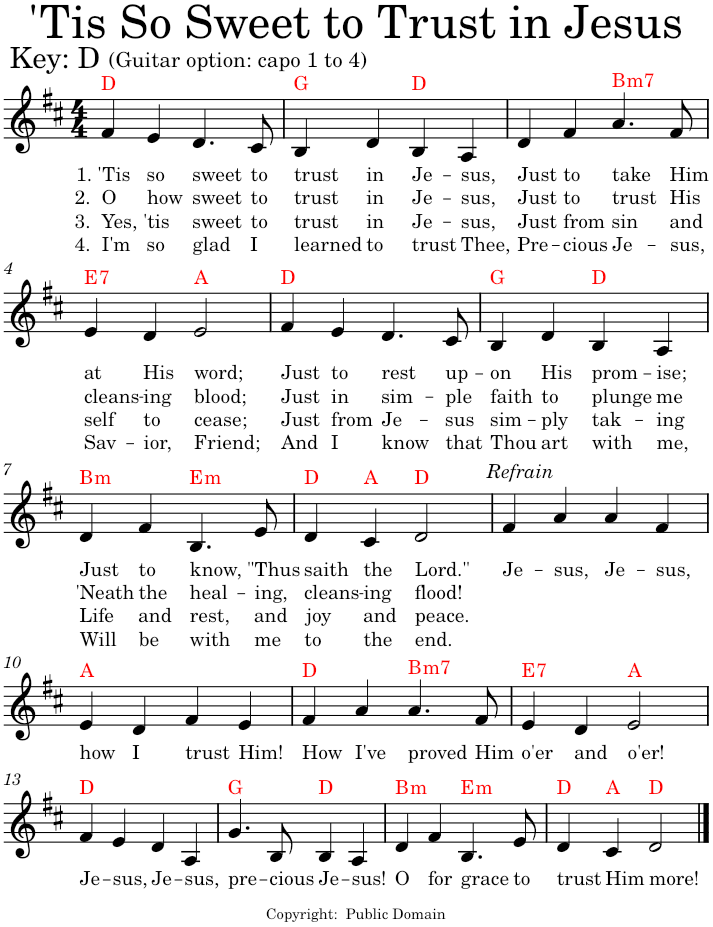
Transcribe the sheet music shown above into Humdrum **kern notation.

**kern	**text	**text	**text	**text	**harte
*part1	*part1	*part1	*part1	*part1	*part1
*staff1	*staff1	*staff1	*staff1	*staff1	*
*I"Piano	*	*	*	*	*
*I'Pno.	*	*	*	*	*
*clefG2	*	*	*	*	*
*k[f#c#]	*	*	*	*	*
*M4/4	*	*	*	*	*
=1	=1	=1	=1	=1	=1
!	!LO:LY:b	!LO:LY:b	!LO:LY:b	!LO:LY:b	!
4f#/	1. 'Tis	2. O	3. Yes,	4. I'm	D:maj
!	!LO:LY:b	!LO:LY:b	!LO:LY:b	!LO:LY:b	!
4e/	so	how	'tis	so	.
!	!LO:LY:b	!LO:LY:b	!LO:LY:b	!LO:LY:b	!
4.d/	sweet	sweet	sweet	glad	.
!	!LO:LY:b	!LO:LY:b	!LO:LY:b	!LO:LY:b	!
8c#/	to	to	to	I	.
=2	=2	=2	=2	=2	=2
!	!LO:LY:b	!LO:LY:b	!LO:LY:b	!LO:LY:b	!
4B/	trust	trust	trust	learned	G:maj
!	!LO:LY:b	!LO:LY:b	!LO:LY:b	!LO:LY:b	!
4d/	in	in	in	to	.
!	!LO:LY:b	!LO:LY:b	!LO:LY:b	!LO:LY:b	!
4B/	Je-	Je-	Je-	trust	D:maj
!	!LO:LY:b	!LO:LY:b	!LO:LY:b	!LO:LY:b	!
4A/	-sus,	-sus,	-sus,	Thee,	.
=3	=3	=3	=3	=3	=3
!	!LO:LY:b	!LO:LY:b	!LO:LY:b	!LO:LY:b	!
4d/	Just	Just	Just	Pre-	.
!	!LO:LY:b	!LO:LY:b	!LO:LY:b	!LO:LY:b	!
4f#/	to	to	from	-cious	.
!	!LO:LY:b	!LO:LY:b	!LO:LY:b	!LO:LY:b	!LO:H:kt=m7
4.a/	take	trust	sin	Je-	B:min7
!	!LO:LY:b	!LO:LY:b	!LO:LY:b	!LO:LY:b	!
8f#/	Him	His	and	-sus,	.
!!LO:LB:g=z
=4	=4	=4	=4	=4	=4
!	!LO:LY:b	!LO:LY:b	!LO:LY:b	!LO:LY:b	!LO:H:kt=7
4e/	at	cleans-	self	Sav-	E:7
!	!LO:LY:b	!LO:LY:b	!LO:LY:b	!LO:LY:b	!
4d/	His	-ing	to	-ior,	.
!	!LO:LY:b	!LO:LY:b	!LO:LY:b	!LO:LY:b	!
2e/	word;	blood;	cease;	Friend;	A:maj
=5	=5	=5	=5	=5	=5
!	!LO:LY:b	!LO:LY:b	!LO:LY:b	!LO:LY:b	!
4f#/	Just	Just	Just	And	D:maj
!	!LO:LY:b	!LO:LY:b	!LO:LY:b	!LO:LY:b	!
4e/	to	in	from	I	.
!	!LO:LY:b	!LO:LY:b	!LO:LY:b	!LO:LY:b	!
4.d/	rest	sim-	Je-	know	.
!	!LO:LY:b	!LO:LY:b	!LO:LY:b	!LO:LY:b	!
8c#/	up-	-ple	-sus	that	.
=6	=6	=6	=6	=6	=6
!	!LO:LY:b	!LO:LY:b	!LO:LY:b	!LO:LY:b	!
4B/	-on	faith	sim-	Thou	G:maj
!	!LO:LY:b	!LO:LY:b	!LO:LY:b	!LO:LY:b	!
4d/	His	to	-ply	art	.
!	!LO:LY:b	!LO:LY:b	!LO:LY:b	!LO:LY:b	!
4B/	prom-	plunge	tak-	with	D:maj
!	!LO:LY:b	!LO:LY:b	!LO:LY:b	!LO:LY:b	!
4A/	-ise;	me	-ing	me,	.
!!LO:LB:g=z
=7	=7	=7	=7	=7	=7
!	!LO:LY:b	!LO:LY:b	!LO:LY:b	!LO:LY:b	!LO:H:kt=m
4d/	Just	'Neath	Life	Will	B:min
!	!LO:LY:b	!LO:LY:b	!LO:LY:b	!LO:LY:b	!
4f#/	to	the	and	be	.
!	!LO:LY:b	!LO:LY:b	!LO:LY:b	!LO:LY:b	!LO:H:kt=m
4.B/	know,	heal-	rest,	with	E:min
!	!LO:LY:b	!LO:LY:b	!LO:LY:b	!LO:LY:b	!
8e/	"Thus	-ing,	and	me	.
=8	=8	=8	=8	=8	=8
!	!LO:LY:b	!LO:LY:b	!LO:LY:b	!LO:LY:b	!
4d/	saith	cleans-	joy	to	D:maj
!	!LO:LY:b	!LO:LY:b	!LO:LY:b	!LO:LY:b	!
4c#/	the	-ing	and	the	A:maj
!	!LO:LY:b	!LO:LY:b	!LO:LY:b	!LO:LY:b	!
2d/	Lord."	flood!	peace.	end.	D:maj
=9	=9	=9	=9	=9	=9
!LO:TX:a:i:t=Refrain	!	!	!	!	!
!	!LO:LY:b	!	!	!	!
4f#/	Je-	.	.	.	.
!	!LO:LY:b	!	!	!	!
4a/	-sus,	.	.	.	.
!	!LO:LY:b	!	!	!	!
4a/	Je-	.	.	.	.
!	!LO:LY:b	!	!	!	!
4f#/	-sus,	.	.	.	.
!!LO:LB:g=z
=10	=10	=10	=10	=10	=10
!	!LO:LY:b	!	!	!	!
4e/	how	.	.	.	A:maj
!	!LO:LY:b	!	!	!	!
4d/	I	.	.	.	.
!	!LO:LY:b	!	!	!	!
4f#/	trust	.	.	.	.
!	!LO:LY:b	!	!	!	!
4e/	Him!	.	.	.	.
=11	=11	=11	=11	=11	=11
!	!LO:LY:b	!	!	!	!
4f#/	How	.	.	.	D:maj
!	!LO:LY:b	!	!	!	!
4a/	I've	.	.	.	.
!	!LO:LY:b	!	!	!	!LO:H:kt=m7
4.a/	proved	.	.	.	B:min7
!	!LO:LY:b	!	!	!	!
8f#/	Him	.	.	.	.
=12	=12	=12	=12	=12	=12
!	!LO:LY:b	!	!	!	!LO:H:kt=7
4e/	o'er	.	.	.	E:7
!	!LO:LY:b	!	!	!	!
4d/	and	.	.	.	.
!	!LO:LY:b	!	!	!	!
2e/	o'er!	.	.	.	A:maj
!!LO:LB:g=z
=13	=13	=13	=13	=13	=13
!	!LO:LY:b	!	!	!	!
4f#/	Je-	.	.	.	D:maj
!	!LO:LY:b	!	!	!	!
4e/	-sus,	.	.	.	.
!	!LO:LY:b	!	!	!	!
4d/	Je-	.	.	.	.
!	!LO:LY:b	!	!	!	!
4A/	-sus,	.	.	.	.
=14	=14	=14	=14	=14	=14
!	!LO:LY:b	!	!	!	!
4.g/	pre-	.	.	.	G:maj
!	!LO:LY:b	!	!	!	!
8B/	-cious	.	.	.	.
!	!LO:LY:b	!	!	!	!
4B/	Je-	.	.	.	D:maj
!	!LO:LY:b	!	!	!	!
4A/	-sus!	.	.	.	.
=15	=15	=15	=15	=15	=15
!	!LO:LY:b	!	!	!	!LO:H:kt=m
4d/	O	.	.	.	B:min
!	!LO:LY:b	!	!	!	!
4f#/	for	.	.	.	.
!	!LO:LY:b	!	!	!	!LO:H:kt=m
4.B/	grace	.	.	.	E:min
!	!LO:LY:b	!	!	!	!
8e/	to	.	.	.	.
=16	=16	=16	=16	=16	=16
!	!LO:LY:b	!	!	!	!
4d/	trust	.	.	.	D:maj
!	!LO:LY:b	!	!	!	!
4c#/	Him	.	.	.	A:maj
!	!LO:LY:b	!	!	!	!
2d/	more!	.	.	.	D:maj
==	==	==	==	==	==
*-	*-	*-	*-	*-	*-
